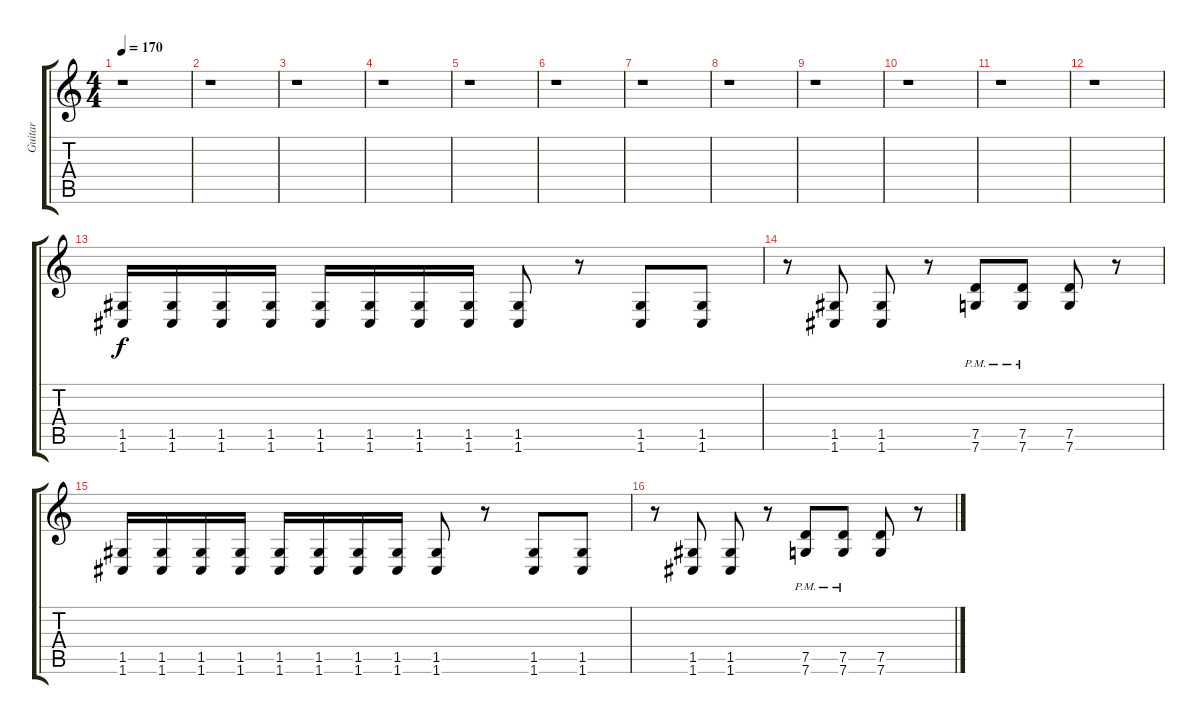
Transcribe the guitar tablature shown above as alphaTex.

\track ("Guitar" "Guitar") {instrument overdrivenguitar}
\staff {score tabs}
\tuning (D4 A3 F3 C3 G2 C2) {hide}
\ts (4 4)
\tempo 170
\clef g2
\ks c
r.1{dy f instrument overdrivenguitar} |
r.1 |
r.1 |
r.1 |
r.1 |
r.1 |
r.1 |
r.1 |
r.1 |
r.1 |
r.1 |
r.1 |
(1.5 1.6).16 (1.5 1.6).16 (1.5 1.6).16 (1.5 1.6).16 (1.5 1.6).16 (1.5 1.6).16 (1.5 1.6).16 (1.5 1.6).16 (1.5 1.6).8 r.8 (1.5 1.6).8 (1.5 1.6).8 |
r.8 (1.5 1.6).8 (1.5 1.6).8 r.8 (7.5{pm} 7.6{pm}).8 (7.5{pm} 7.6{pm}).8 (7.5 7.6).8 r.8 |
(1.5 1.6).16 (1.5 1.6).16 (1.5 1.6).16 (1.5 1.6).16 (1.5 1.6).16 (1.5 1.6).16 (1.5 1.6).16 (1.5 1.6).16 (1.5 1.6).8 r.8 (1.5 1.6).8 (1.5 1.6).8 |
r.8 (1.5 1.6).8 (1.5 1.6).8 r.8 (7.5{pm} 7.6{pm}).8 (7.5{pm} 7.6{pm}).8 (7.5 7.6).8 r.8
